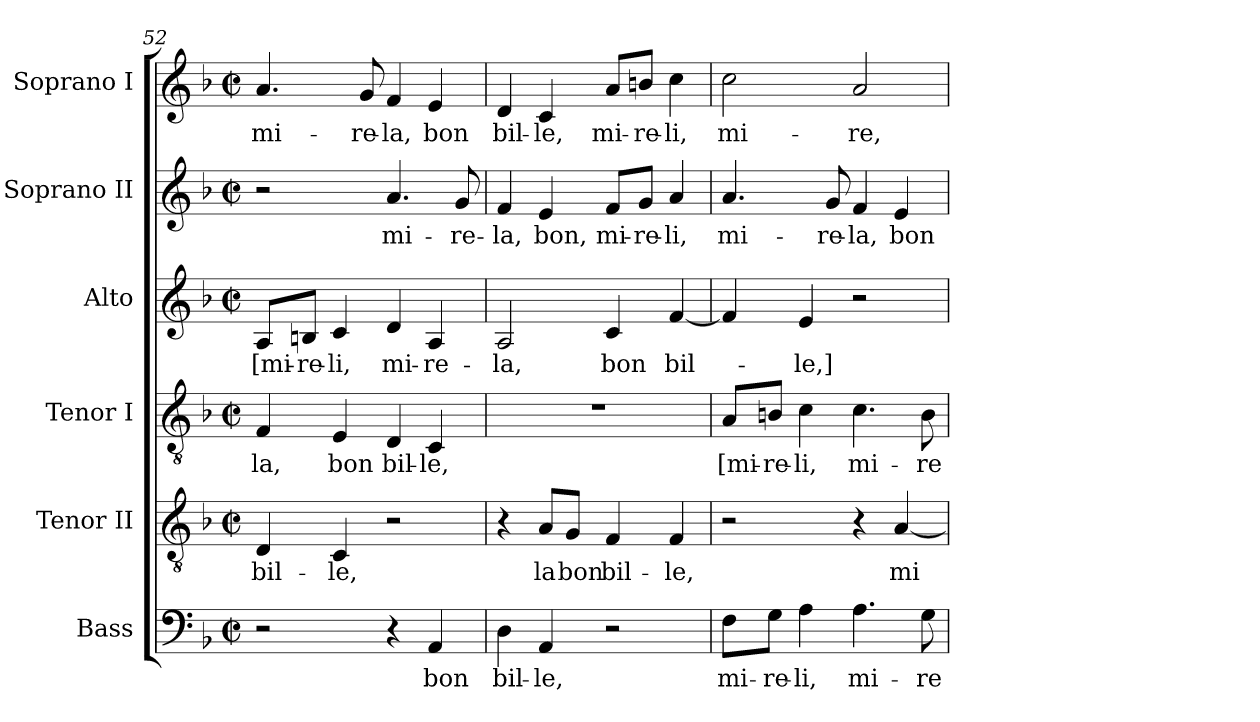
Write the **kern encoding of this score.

**kern	**text	**kern	**text	**kern	**text	**kern	**text	**kern	**text	**kern	**text
*part6	*part6	*part5	*part5	*part4	*part4	*part3	*part3	*part2	*part2	*part1	*part1
*staff6	*staff6	*staff5	*staff5	*staff4	*staff4	*staff3	*staff3	*staff2	*staff2	*staff1	*staff1
*I"Bass	*	*I"Tenor II	*	*I"Tenor I	*	*I"Alto	*	*I"Soprano II	*	*I"Soprano I	*
*I'B.	*	*I'T.	*	*I'T.	*	*I'A.	*	*I'S.	*	*I'S.	*
*clefF4	*	*clefGv2	*	*clefGv2	*	*clefG2	*	*clefG2	*	*clefG2	*
*	*	*ITrd7c12	*	*ITrd7c12	*	*	*	*	*	*	*
*k[b-]	*	*k[b-]	*	*k[b-]	*	*k[b-]	*	*k[b-]	*	*k[b-]	*
*d:	*	*d:	*	*d:	*	*d:	*	*d:	*	*d:	*
*M2/2	*	*M2/2	*	*M2/2	*	*M2/2	*	*M2/2	*	*M2/2	*
*met(c|)	*	*met(c|)	*	*met(c|)	*	*met(c|)	*	*met(c|)	*	*met(c|)	*
=52	=52	=52	=52	=52	=52	=52	=52	=52	=52	=52	=52
!	!	!	!LO:LY:b:color=#000000	!	!	!	!	!	!	!	!
!	!	!	!	!	!LO:LY:b:color=#000000	!	!	!	!	!	!
!	!	!	!	!	!	!	!LO:LY:b:color=#000000	!	!	!	!
!	!	!	!	!	!	!	!	!	!	!	!LO:LY:b:color=#000000
2r	.	4DDi/	bil-	4FFi/	-la,	8Ai/L	[mi-	2r	.	4.ai/	mi-
!	!	!	!	!	!	!	!LO:LY:b:color=#000000	!	!	!	!
.	.	.	.	.	.	8Bni/J	-re-	.	.	.	.
!	!	!	!LO:LY:b:color=#000000	!	!	!	!	!	!	!	!
!	!	!	!	!	!LO:LY:b:color=#000000	!	!	!	!	!	!
!	!	!	!	!	!	!	!LO:LY:b:color=#000000	!	!	!	!
.	.	4CCi/	-le,	4EEi/	bon	4ci/	-li,	.	.	.	.
!	!	!	!	!	!	!	!	!	!	!	!LO:LY:b:color=#000000
.	.	.	.	.	.	.	.	.	.	8gi/	-re-
!	!	!	!	!	!LO:LY:b:color=#000000	!	!	!	!	!	!
!	!	!	!	!	!	!	!LO:LY:b:color=#000000	!	!	!	!
!	!	!	!	!	!	!	!	!	!LO:LY:b:color=#000000	!	!
!	!	!	!	!	!	!	!	!	!	!	!LO:LY:b:color=#000000
4r	.	2r	.	4DDi/	bil-	4di/	mi-	4.ai/	mi-	4fi/	-la,
!	!LO:LY:b:color=#000000	!	!	!	!	!	!	!	!	!	!
!	!	!	!	!	!LO:LY:b:color=#000000	!	!	!	!	!	!
!	!	!	!	!	!	!	!LO:LY:b:color=#000000	!	!	!	!
!	!	!	!	!	!	!	!	!	!	!	!LO:LY:b:color=#000000
4AAi/	bon	.	.	4CCi/	-le,	4Ai/	-re-	.	.	4ei/	bon
!	!	!	!	!	!	!	!	!	!LO:LY:b:color=#000000	!	!
.	.	.	.	.	.	.	.	8gi/	-re-	.	.
=53	=53	=53	=53	=53	=53	=53	=53	=53	=53	=53	=53
!	!LO:LY:b:color=#000000	!	!	!	!	!	!	!	!	!	!
!	!	!	!	!	!	!	!LO:LY:b:color=#000000	!	!	!	!
!	!	!	!	!	!	!	!	!	!LO:LY:b:color=#000000	!	!
!	!	!	!	!	!	!	!	!	!	!	!LO:LY:b:color=#000000
4Di\	bil-	4r	.	1r	.	2Ai/	-la,	4fi/	-la,	4di/	bil-
!	!LO:LY:b:color=#000000	!	!	!	!	!	!	!	!	!	!
!	!	!	!LO:LY:b:color=#000000	!	!	!	!	!	!	!	!
!	!	!	!	!	!	!	!	!	!LO:LY:b:color=#000000	!	!
!	!	!	!	!	!	!	!	!	!	!	!LO:LY:b:color=#000000
4AAi/	-le,	8AAi/L	la	.	.	.	.	4ei/	bon,	4ci/	-le,
!	!	!	!LO:LY:b:color=#000000	!	!	!	!	!	!	!	!
.	.	8GGi/J	bon	.	.	.	.	.	.	.	.
!	!	!	!LO:LY:b:color=#000000	!	!	!	!	!	!	!	!
!	!	!	!	!	!	!	!LO:LY:b:color=#000000	!	!	!	!
!	!	!	!	!	!	!	!	!	!LO:LY:b:color=#000000	!	!
!	!	!	!	!	!	!	!	!	!	!	!LO:LY:b:color=#000000
2r	.	4FFi/	bil-	.	.	4ci/	bon	8fi/L	mi-	8ai/L	mi-
!	!	!	!	!	!	!	!	!	!LO:LY:b:color=#000000	!	!
!	!	!	!	!	!	!	!	!	!	!	!LO:LY:b:color=#000000
.	.	.	.	.	.	.	.	8gi/J	-re-	8bni/J	-re-
!	!	!	!LO:LY:b:color=#000000	!	!	!	!	!	!	!	!
!	!	!	!	!	!	!	!LO:LY:b:color=#000000	!	!	!	!
!	!	!	!	!	!	!	!	!	!LO:LY:b:color=#000000	!	!
!	!	!	!	!	!	!	!	!	!	!	!LO:LY:b:color=#000000
.	.	4FFi/	-le,	.	.	[<4fi/	bil-	4ai/	-li,	4cci\	-li,
!!LO:PB:g=z
=54	=54	=54	=54	=54	=54	=54	=54	=54	=54	=54	=54
!	!LO:LY:b:color=#000000	!	!	!	!	!	!	!	!	!	!
!	!	!	!	!	!LO:LY:b:color=#000000	!	!	!	!	!	!
!	!	!	!	!	!	!	!	!	!LO:LY:b:color=#000000	!	!
!	!	!	!	!	!	!	!	!	!	!	!LO:LY:b:color=#000000
8Fi\L	mi-	2r	.	8AAi/L	[mi-	4fi/]	.	4.ai/	mi-	2cci\	mi-
!	!LO:LY:b:color=#000000	!	!	!	!	!	!	!	!	!	!
!	!	!	!	!	!LO:LY:b:color=#000000	!	!	!	!	!	!
8Gi\J	-re-	.	.	8BBni/J	-re-	.	.	.	.	.	.
!	!LO:LY:b:color=#000000	!	!	!	!	!	!	!	!	!	!
!	!	!	!	!	!LO:LY:b:color=#000000	!	!	!	!	!	!
!	!	!	!	!	!	!	!LO:LY:b:color=#000000	!	!	!	!
4Ai\	-li,	.	.	4Ci\	-li,	4ei/	-le,]	.	.	.	.
!	!	!	!	!	!	!	!	!	!LO:LY:b:color=#000000	!	!
.	.	.	.	.	.	.	.	8gi/	-re-	.	.
!	!LO:LY:b:color=#000000	!	!	!	!	!	!	!	!	!	!
!	!	!	!	!	!LO:LY:b:color=#000000	!	!	!	!	!	!
!	!	!	!	!	!	!	!	!	!LO:LY:b:color=#000000	!	!
!	!	!	!	!	!	!	!	!	!	!	!LO:LY:b:color=#000000
4.Ai\	mi-	4r	.	4.Ci\	mi-	2r	.	4fi/	-la,	2ai/	-re,
!	!	!	!LO:LY:b:color=#000000	!	!	!	!	!	!	!	!
!	!	!	!	!	!	!	!	!	!LO:LY:b:color=#000000	!	!
.	.	[<4AAi/	mi-	.	.	.	.	4ei/	bon	.	.
!	!LO:LY:b:color=#000000	!	!	!	!	!	!	!	!	!	!
!	!	!	!	!	!LO:LY:b:color=#000000	!	!	!	!	!	!
8Gi\	-re-	.	.	8BBi\	-re-	.	.	.	.	.	.
=	=	=	=	=	=	=	=	=	=	=	=
*-	*-	*-	*-	*-	*-	*-	*-	*-	*-	*-	*-
